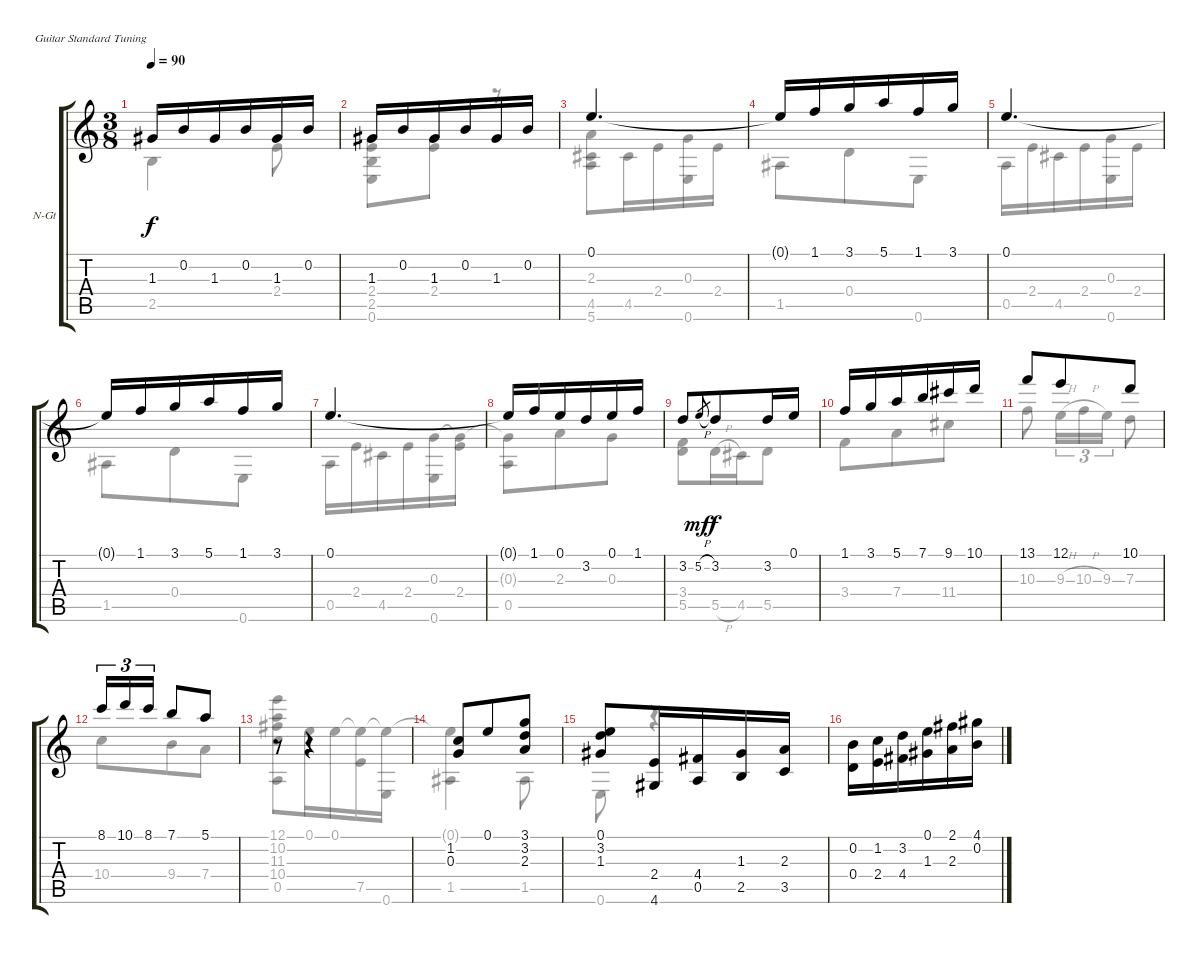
\bracketExtendMode groupsimilarinstruments
\firstSystemTrackNameOrientation horizontal
\otherSystemsTrackNameOrientation horizontal
\track ("Spur 1" "N-Gt") {instrument acousticguitarnylon}
\staff {score tabs}
\tuning (E4 B3 G3 D3 A2 E2)
\voice
\ts (3 8)
\tempo 90
\clef g2
\ks c
1.3.16{dy f} 0.2.16 1.3.16 0.2.16 1.3.16 0.2.16 |
1.3.16 0.2.16 1.3.16 0.2.16 1.3.16 0.2.16 |
0.1.4{d} |
0.1{t}.16 1.1.16 3.1.16 5.1.16 1.1.16 3.1.16 |
0.1.4{d} |
0.1{t}.16 1.1.16 3.1.16 5.1.16 1.1.16 3.1.16 |
0.1.4{d} |
0.1{t}.16 1.1.16 0.1.16 3.2.16 0.1.16 1.1.16 |
3.2.8 5.2{h}.8{gr dy mf} 3.2.8{dy f} 3.2.16 0.1.16 |
1.1.16 3.1.16 5.1.16 7.1.16 9.1.16 10.1.16 |
13.1.8 12.1.8 10.1.8 |
8.1.16{tu (3 2)} 10.1.16{tu (3 2)} 8.1.16{tu (3 2)} 7.1.8 5.1.8 |
r.8 r.4 |
(1.2 0.3).8 0.1.8 (3.1 3.2 2.3).8 |
(0.1 3.2 1.3).8 (2.4 4.6).16 (4.4 0.5).16 (1.3 2.5).16 (2.3 3.5).16 |
(0.2 0.4).16 (1.2 2.4).16 (3.2 4.4).16 (0.1 1.3).16 (2.1 2.3).16 (4.1 0.2).16
\voice
\clef g2
\ottava regular
\simile none
\ks c
2.5.4{dy f} 2.4.8 |
(1.3 2.4 2.5 0.6).8 (1.3 2.4).8 r.8 |
(2.3 4.5 5.6).8 4.5.16 2.4.16 (0.3 0.6).16 2.4.16 |
1.5.8 0.4.8 0.6.8 |
0.5.16 2.4.16 4.5.16 2.4.16 (0.3 0.6).16 2.4.16 |
1.5.8 0.4.8 0.6.8 |
0.5.16 2.4.16 4.5.16 2.4.16 (0.3 0.6).16 (2.4 0.3{t}).16 |
(0.3{t} 0.5).8 2.3.8 0.3.8 |
(3.4 5.5).8 5.5{h}.16 4.5.16 5.5.8 |
3.4.8 7.4.8 11.4.8 |
10.3.8 9.3{h}.16{tu (3 2)} 10.3{h}.16{tu (3 2)} 9.3.16{tu (3 2)} 7.3.8 |
10.4.8 9.4.8 7.4.8 |
(12.1 10.2 11.3 10.4 0.5).8 0.1.16 0.1.16 (7.5 0.1{t}).16 (0.6 0.1{t}).16 |
(0.1{t} 1.5).4 1.5.8 |
0.6.8 r.4 |
